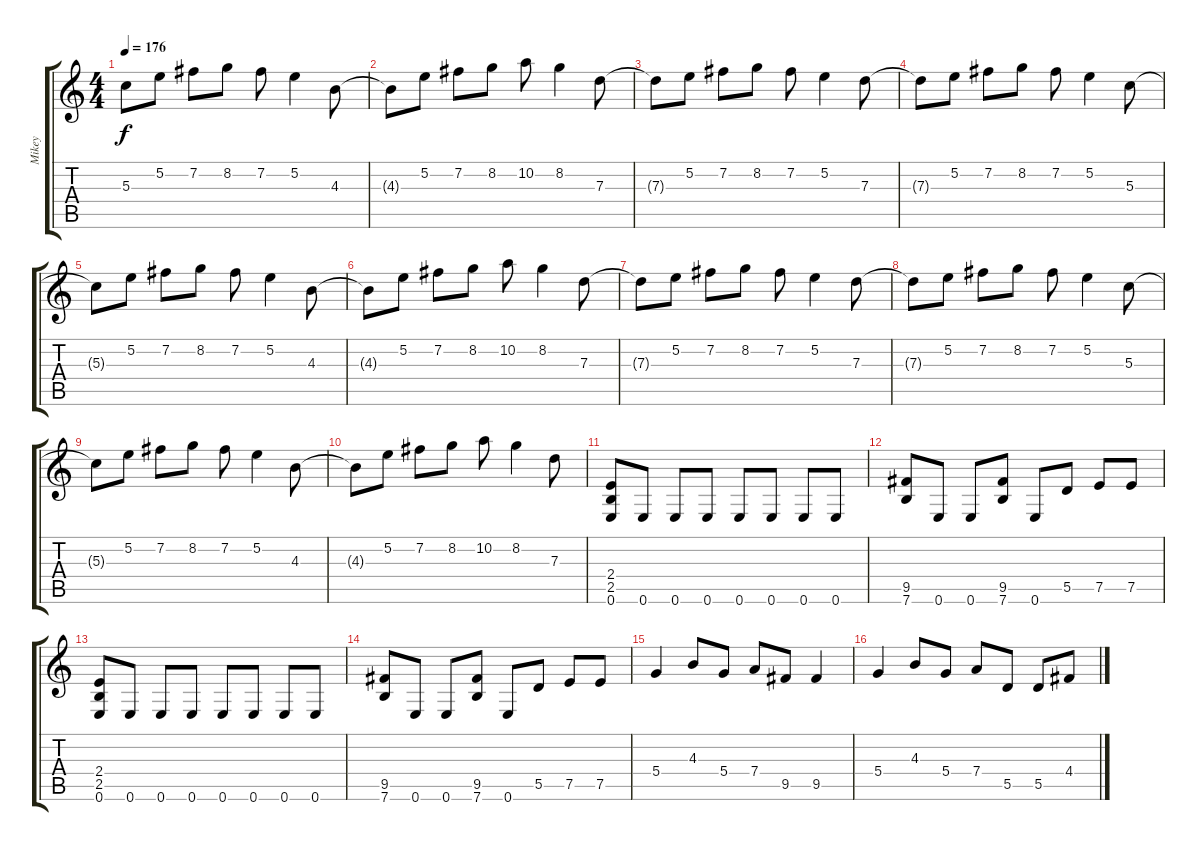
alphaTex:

\track ("Mikey" "Mikey") {instrument overdrivenguitar}
\staff {score tabs}
\tuning (E4 B3 G3 D3 A2 E2) {hide}
\ts (4 4)
\tempo 176
\clef g2
\ks c
5.3{t}.8{dy f} 5.2.8 7.2.8 8.2.8 7.2.8 5.2.4 4.3.8 |
4.3{t}.8 5.2.8 7.2.8 8.2.8 10.2.8 8.2.4 7.3.8 |
7.3{t}.8 5.2.8 7.2.8 8.2.8 7.2.8 5.2.4 7.3.8 |
7.3{t}.8 5.2.8 7.2.8 8.2.8 7.2.8 5.2.4 5.3.8 |
5.3{t}.8 5.2.8 7.2.8 8.2.8 7.2.8 5.2.4 4.3.8 |
4.3{t}.8 5.2.8 7.2.8 8.2.8 10.2.8 8.2.4 7.3.8 |
7.3{t}.8 5.2.8 7.2.8 8.2.8 7.2.8 5.2.4 7.3.8 |
7.3{t}.8 5.2.8 7.2.8 8.2.8 7.2.8 5.2.4 5.3.8 |
5.3{t}.8 5.2.8 7.2.8 8.2.8 7.2.8 5.2.4 4.3.8 |
4.3{t}.8 5.2.8 7.2.8 8.2.8 10.2.8 8.2.4 7.3.8 |
(2.4 2.5 0.6).8 0.6.8 0.6.8 0.6.8 0.6.8 0.6.8 0.6.8 0.6.8 |
(9.5 7.6).8 0.6.8 0.6.8 (9.5 7.6).8 0.6.8 5.5.8 7.5.8 7.5.8 |
(2.4 2.5 0.6).8 0.6.8 0.6.8 0.6.8 0.6.8 0.6.8 0.6.8 0.6.8 |
(9.5 7.6).8 0.6.8 0.6.8 (9.5 7.6).8 0.6.8 5.5.8 7.5.8 7.5.8 |
5.4.4 4.3.8 5.4.8 7.4.8 9.5.8 9.5.4 |
5.4.4 4.3.8 5.4.8 7.4.8 5.5.8 5.5.8 4.4.8
